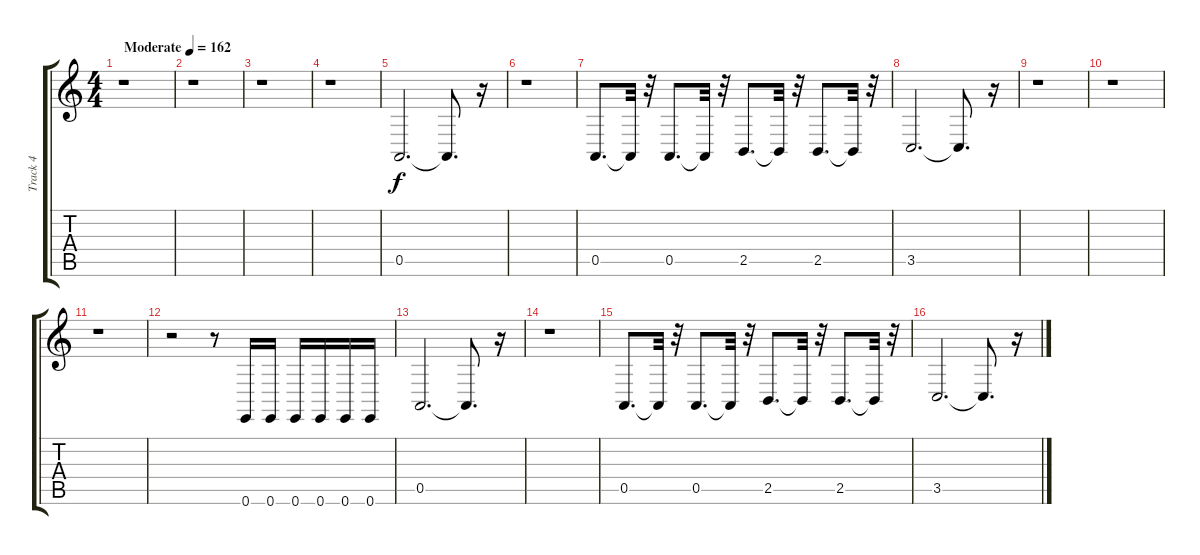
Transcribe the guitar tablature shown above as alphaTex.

\track ("Track 4" "Track 4") {instrument timpani}
\staff {score tabs}
\tuning (E4 B3 G3 D3 A2 E2) {hide}
\ts (4 4)
\tempo (162 "Moderate")
\clef g2
\ks c
r.1{dy f instrument timpani} |
r.1 |
r.1 |
r.1 |
0.5.2{d} 0.5{t}.8{d} r.16 |
r.1 |
0.5.8{d} 0.5{t}.32 r.32 0.5.8{d} 0.5{t}.32 r.32 2.5.8{d} 2.5{t}.32 r.32 2.5.8{d} 2.5{t}.32 r.32 |
3.5.2{d} 3.5{t}.8{d} r.16 |
r.1 |
r.1 |
r.1 |
r.2 r.8 0.6.16 0.6.16 0.6.16 0.6.16 0.6.16 0.6.16 |
0.5.2{d} 0.5{t}.8{d} r.16 |
r.1 |
0.5.8{d} 0.5{t}.32 r.32 0.5.8{d} 0.5{t}.32 r.32 2.5.8{d} 2.5{t}.32 r.32 2.5.8{d} 2.5{t}.32 r.32 |
3.5.2{d} 3.5{t}.8{d} r.16
